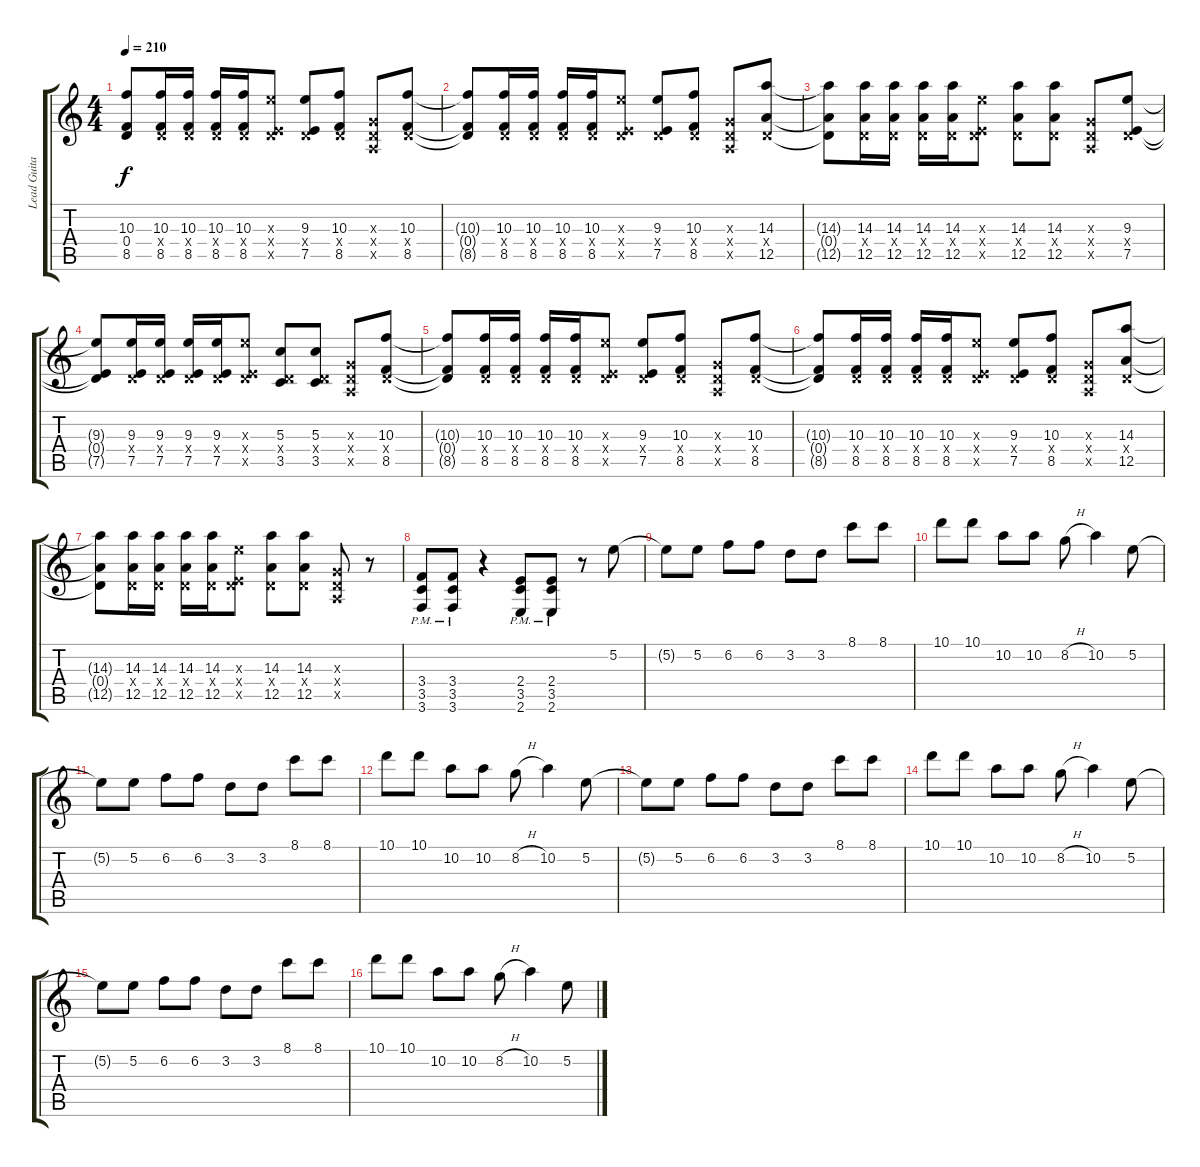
\track ("Lead Guitar" "Lead Guita") {instrument overdrivenguitar}
\staff {score tabs}
\tuning (E4 B3 G3 D3 A2 D2) {hide}
\ts (4 4)
\tempo 210
\clef g2
\ks c
(10.3{t} 0.4{t} 8.5{t}).8{dy f} (10.3 0.4{x} 8.5).16 (10.3 0.4{x} 8.5).16 (10.3 0.4{x} 8.5).16 (10.3 0.4{x} 8.5).16 (9.3{x} 0.4{x} 7.5{x}).8 (9.3 0.4{x} 7.5).8 (10.3 0.4{x} 8.5).8 (0.3{x} 0.4{x} 0.5{x}).8 (10.3 0.4{x} 8.5).8 |
(10.3{t} 0.4{t} 8.5{t}).8 (10.3 0.4{x} 8.5).16 (10.3 0.4{x} 8.5).16 (10.3 0.4{x} 8.5).16 (10.3 0.4{x} 8.5).16 (9.3{x} 0.4{x} 7.5{x}).8 (9.3 0.4{x} 7.5).8 (10.3 0.4{x} 8.5).8 (0.3{x} 0.4{x} 0.5{x}).8 (14.3 0.4{x} 12.5).8 |
(14.3{t} 0.4{t} 12.5{t}).8 (14.3 0.4{x} 12.5).16 (14.3 0.4{x} 12.5).16 (14.3 0.4{x} 12.5).16 (14.3 0.4{x} 12.5).16 (9.3{x} 0.4{x} 7.5{x}).8 (14.3 0.4{x} 12.5).8 (14.3 0.4{x} 12.5).8 (0.3{x} 0.4{x} 0.5{x}).8 (9.3 0.4{x} 7.5).8 |
(9.3{t} 0.4{t} 7.5{t}).8 (9.3 0.4{x} 7.5).16 (9.3 0.4{x} 7.5).16 (9.3 0.4{x} 7.5).16 (9.3 0.4{x} 7.5).16 (9.3{x} 0.4{x} 7.5{x}).8 (5.3 0.4{x} 3.5).8 (5.3 0.4{x} 3.5).8 (0.3{x} 0.4{x} 0.5{x}).8 (10.3 0.4{x} 8.5).8 |
(10.3{t} 0.4{t} 8.5{t}).8 (10.3 0.4{x} 8.5).16 (10.3 0.4{x} 8.5).16 (10.3 0.4{x} 8.5).16 (10.3 0.4{x} 8.5).16 (9.3{x} 0.4{x} 7.5{x}).8 (9.3 0.4{x} 7.5).8 (10.3 0.4{x} 8.5).8 (0.3{x} 0.4{x} 0.5{x}).8 (10.3 0.4{x} 8.5).8 |
(10.3{t} 0.4{t} 8.5{t}).8 (10.3 0.4{x} 8.5).16 (10.3 0.4{x} 8.5).16 (10.3 0.4{x} 8.5).16 (10.3 0.4{x} 8.5).16 (9.3{x} 0.4{x} 7.5{x}).8 (9.3 0.4{x} 7.5).8 (10.3 0.4{x} 8.5).8 (0.3{x} 0.4{x} 0.5{x}).8 (14.3 0.4{x} 12.5).8 |
(14.3{t} 0.4{t} 12.5{t}).8 (14.3 0.4{x} 12.5).16 (14.3 0.4{x} 12.5).16 (14.3 0.4{x} 12.5).16 (14.3 0.4{x} 12.5).16 (9.3{x} 0.4{x} 7.5{x}).8 (14.3 0.4{x} 12.5).8 (14.3 0.4{x} 12.5).8 (0.3{x} 0.4{x} 0.5{x}).8 r.8 |
(3.4{pm} 3.5{pm} 3.6{pm}).8 (3.4{pm} 3.5{pm} 3.6{pm}).8 r.4 (2.4{pm} 3.5{pm} 2.6{pm}).8 (2.4{pm} 3.5{pm} 2.6{pm}).8 r.8 5.2.8 |
5.2{t}.8 5.2.8 6.2.8 6.2.8 3.2.8 3.2.8 8.1.8 8.1.8 |
10.1.8 10.1.8 10.2.8 10.2.8 8.2{h}.8 10.2.4 5.2.8 |
5.2{t}.8 5.2.8 6.2.8 6.2.8 3.2.8 3.2.8 8.1.8 8.1.8 |
10.1.8 10.1.8 10.2.8 10.2.8 8.2{h}.8 10.2.4 5.2.8 |
5.2{t}.8 5.2.8 6.2.8 6.2.8 3.2.8 3.2.8 8.1.8 8.1.8 |
10.1.8 10.1.8 10.2.8 10.2.8 8.2{h}.8 10.2.4 5.2.8 |
5.2{t}.8 5.2.8 6.2.8 6.2.8 3.2.8 3.2.8 8.1.8 8.1.8 |
10.1.8 10.1.8 10.2.8 10.2.8 8.2{h}.8 10.2.4 5.2.8
